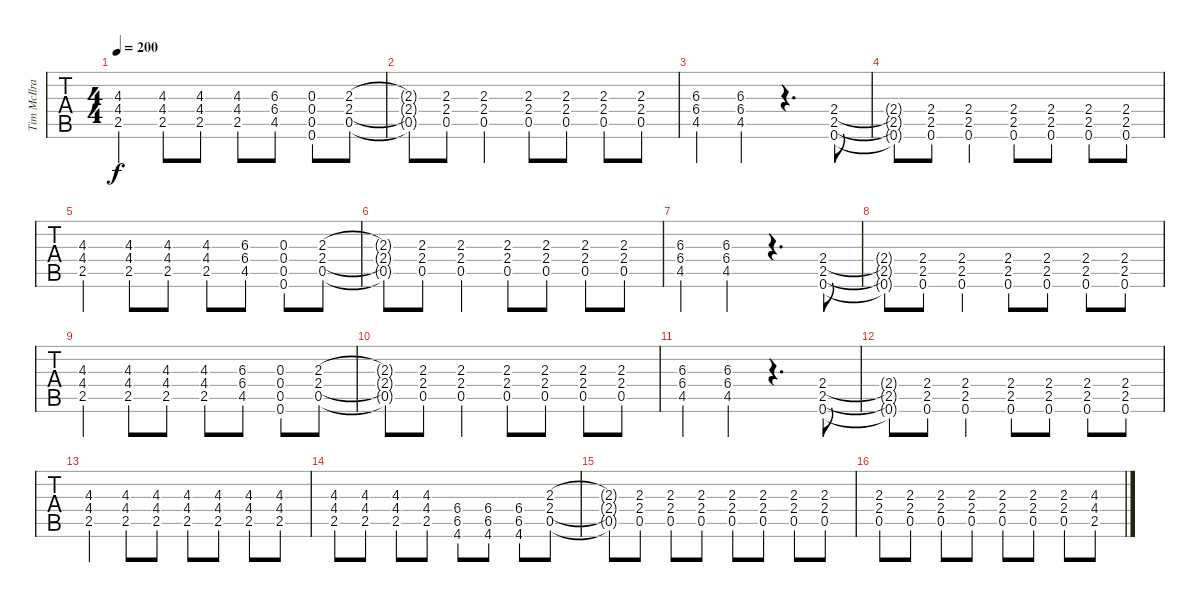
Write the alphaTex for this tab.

\track ("Tim McIlrath - Guitar One" "Tim McIlra") {instrument distortionguitar}
\staff {tabs}
\tuning (Eb4 Bb3 Gb3 Db3 Ab2 Eb2) {hide}
\ts (4 4)
\tempo 200
\clef g2
\ks c
(4.3 4.4 2.5).4{dy f} (4.3 4.4 2.5).8 (4.3 4.4 2.5).8 (4.3 4.4 2.5).8 (6.3 6.4 4.5).8 (0.3 0.4 0.5 0.6).8 (2.3 2.4 0.5).8 |
(2.3{t} 2.4{t} 0.5{t}).8 (2.3 2.4 0.5).8 (2.3 2.4 0.5).4 (2.3 2.4 0.5).8 (2.3 2.4 0.5).8 (2.3 2.4 0.5).8 (2.3 2.4 0.5).8 |
(6.3 6.4 4.5).4 (6.3 6.4 4.5).4 r.4{d} (2.4 2.5 0.6).8 |
(2.4{t} 2.5{t} 0.6{t}).8 (2.4 2.5 0.6).8 (2.4 2.5 0.6).4 (2.4 2.5 0.6).8 (2.4 2.5 0.6).8 (2.4 2.5 0.6).8 (2.4 2.5 0.6).8 |
(4.3 4.4 2.5).4 (4.3 4.4 2.5).8 (4.3 4.4 2.5).8 (4.3 4.4 2.5).8 (6.3 6.4 4.5).8 (0.3 0.4 0.5 0.6).8 (2.3 2.4 0.5).8 |
(2.3{t} 2.4{t} 0.5{t}).8 (2.3 2.4 0.5).8 (2.3 2.4 0.5).4 (2.3 2.4 0.5).8 (2.3 2.4 0.5).8 (2.3 2.4 0.5).8 (2.3 2.4 0.5).8 |
(6.3 6.4 4.5).4 (6.3 6.4 4.5).4 r.4{d} (2.4 2.5 0.6).8 |
(2.4{t} 2.5{t} 0.6{t}).8 (2.4 2.5 0.6).8 (2.4 2.5 0.6).4 (2.4 2.5 0.6).8 (2.4 2.5 0.6).8 (2.4 2.5 0.6).8 (2.4 2.5 0.6).8 |
(4.3 4.4 2.5).4 (4.3 4.4 2.5).8 (4.3 4.4 2.5).8 (4.3 4.4 2.5).8 (6.3 6.4 4.5).8 (0.3 0.4 0.5 0.6).8 (2.3 2.4 0.5).8 |
(2.3{t} 2.4{t} 0.5{t}).8 (2.3 2.4 0.5).8 (2.3 2.4 0.5).4 (2.3 2.4 0.5).8 (2.3 2.4 0.5).8 (2.3 2.4 0.5).8 (2.3 2.4 0.5).8 |
(6.3 6.4 4.5).4 (6.3 6.4 4.5).4 r.4{d} (2.4 2.5 0.6).8 |
(2.4{t} 2.5{t} 0.6{t}).8 (2.4 2.5 0.6).8 (2.4 2.5 0.6).4 (2.4 2.5 0.6).8 (2.4 2.5 0.6).8 (2.4 2.5 0.6).8 (2.4 2.5 0.6).8 |
(4.3 4.4 2.5).4 (4.3 4.4 2.5).8 (4.3 4.4 2.5).8 (4.3 4.4 2.5).8 (4.3 4.4 2.5).8 (4.3 4.4 2.5).8 (4.3 4.4 2.5).8 |
(4.3 4.4 2.5).8 (4.3 4.4 2.5).8 (4.3 4.4 2.5).8 (4.3 4.4 2.5).8 (6.4 6.5 4.6).8 (6.4 6.5 4.6).8 (6.4 6.5 4.6).8 (2.3 2.4 0.5).8 |
(2.3{t} 2.4{t} 0.5{t}).8 (2.3 2.4 0.5).8 (2.3 2.4 0.5).8 (2.3 2.4 0.5).8 (2.3 2.4 0.5).8 (2.3 2.4 0.5).8 (2.3 2.4 0.5).8 (2.3 2.4 0.5).8 |
(2.3 2.4 0.5).8 (2.3 2.4 0.5).8 (2.3 2.4 0.5).8 (2.3 2.4 0.5).8 (2.3 2.4 0.5).8 (2.3 2.4 0.5).8 (2.3 2.4 0.5).8 (4.3 4.4 2.5).8
